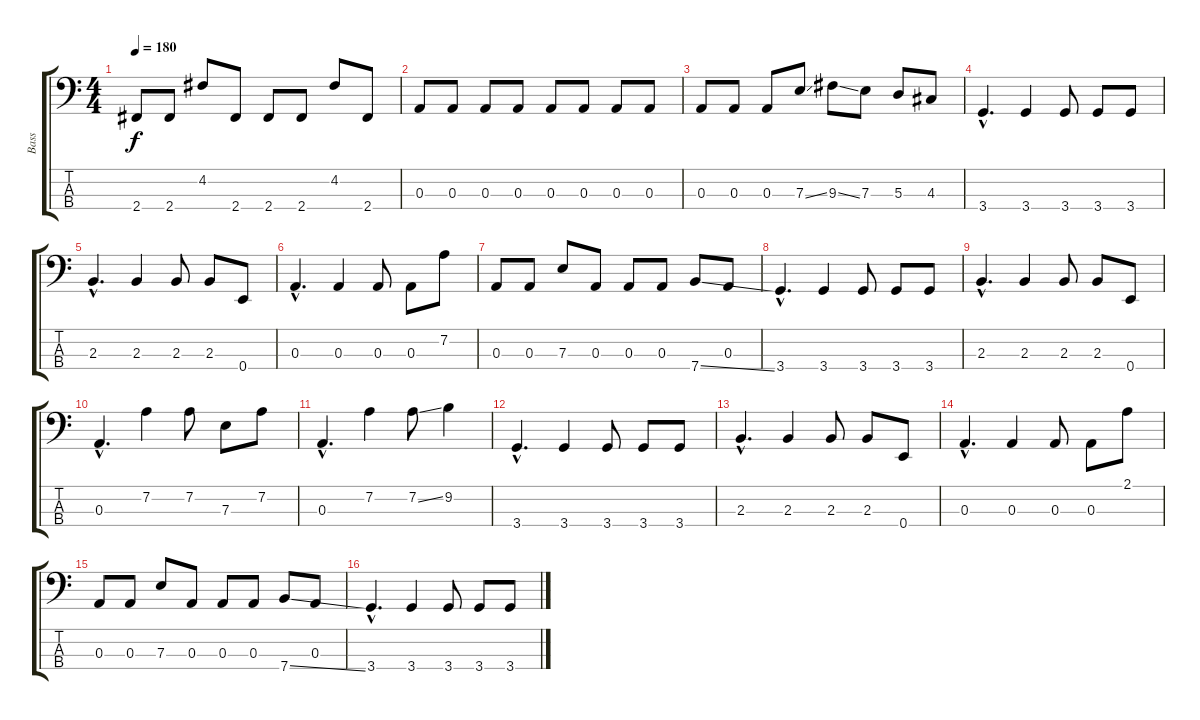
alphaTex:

\track ("Bass" "Bass") {instrument electricbassfinger}
\staff {score tabs}
\tuning (G2 D2 A1 E1) {hide}
\ts (4 4)
\tempo 180
\clef f4
\ks c
2.4.8{dy f} 2.4.8 4.2.8 2.4.8 2.4.8 2.4.8 4.2.8 2.4.8 |
0.3.8 0.3.8 0.3.8 0.3.8 0.3.8 0.3.8 0.3.8 0.3.8 |
0.3.8 0.3.8 0.3.8 7.3{ss}.8 9.3{ss}.8 7.3.8 5.3.8 4.3.8 |
3.4{hac}.4{d} 3.4.4 3.4.8 3.4.8 3.4.8 |
2.3{hac}.4{d} 2.3.4 2.3.8 2.3.8 0.4.8 |
0.3{hac}.4{d} 0.3.4 0.3.8 0.3.8 7.2.8 |
0.3.8 0.3.8 7.3.8 0.3.8 0.3.8 0.3.8 7.4{ss}.8 0.3.8 |
3.4{hac}.4{d} 3.4.4 3.4.8 3.4.8 3.4.8 |
2.3{hac}.4{d} 2.3.4 2.3.8 2.3.8 0.4.8 |
0.3{hac}.4{d} 7.2.4 7.2.8 7.3.8 7.2.8 |
0.3{hac}.4{d} 7.2.4 7.2{ss}.8 9.2.4 |
3.4{hac}.4{d} 3.4.4 3.4.8 3.4.8 3.4.8 |
2.3{hac}.4{d} 2.3.4 2.3.8 2.3.8 0.4.8 |
0.3{hac}.4{d} 0.3.4 0.3.8 0.3.8 2.1.8 |
0.3.8 0.3.8 7.3.8 0.3.8 0.3.8 0.3.8 7.4{ss}.8 0.3.8 |
3.4{hac}.4{d} 3.4.4 3.4.8 3.4.8 3.4.8
